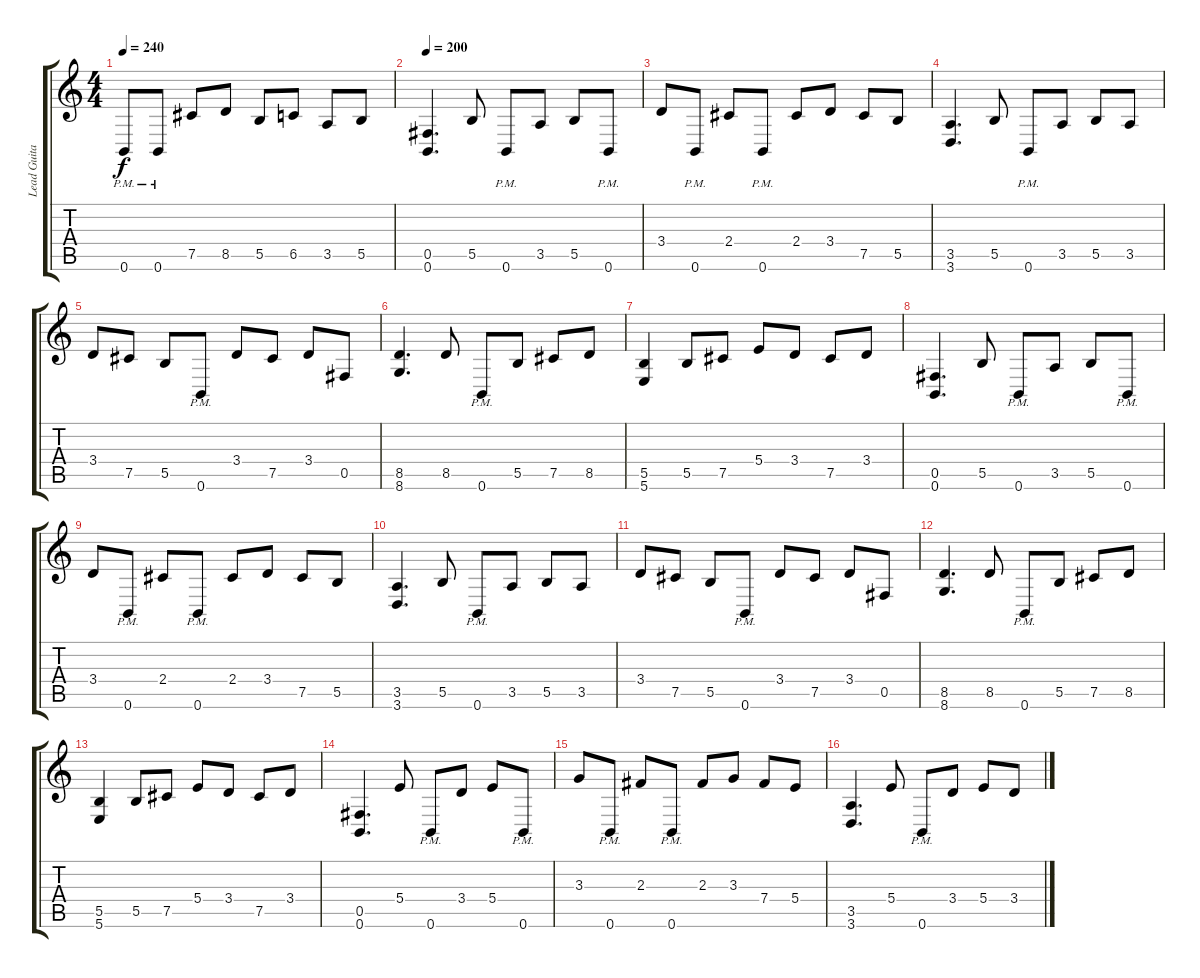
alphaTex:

\track ("Lead Guitar" "Lead Guita") {instrument distortionguitar}
\staff {score tabs}
\tuning (Db4 Ab3 E3 B2 Gb2 B1) {hide}
\ts (4 4)
\tempo 240
\clef g2
\ks c
0.6{pm}.8{dy f} 0.6{pm}.8 7.5.8 8.5.8 5.5.8 6.5.8 3.5.8 5.5.8 |
\tempo 200
(0.5 0.6).4{d} 5.5.8 0.6{pm}.8 3.5.8 5.5.8 0.6{pm}.8 |
3.4.8 0.6{pm}.8 2.4.8 0.6{pm}.8 2.4.8 3.4.8 7.5.8 5.5.8 |
(3.5 3.6).4{d} 5.5.8 0.6{pm}.8 3.5.8 5.5.8 3.5.8 |
3.4.8 7.5.8 5.5.8 0.6{pm}.8 3.4.8 7.5.8 3.4.8 0.5.8 |
(8.5 8.6).4{d} 8.5.8 0.6{pm}.8 5.5.8 7.5.8 8.5.8 |
(5.5 5.6).4 5.5.8 7.5.8 5.4.8 3.4.8 7.5.8 3.4.8 |
(0.5 0.6).4{d} 5.5.8 0.6{pm}.8 3.5.8 5.5.8 0.6{pm}.8 |
3.4.8 0.6{pm}.8 2.4.8 0.6{pm}.8 2.4.8 3.4.8 7.5.8 5.5.8 |
(3.5 3.6).4{d} 5.5.8 0.6{pm}.8 3.5.8 5.5.8 3.5.8 |
3.4.8 7.5.8 5.5.8 0.6{pm}.8 3.4.8 7.5.8 3.4.8 0.5.8 |
(8.5 8.6).4{d} 8.5.8 0.6{pm}.8 5.5.8 7.5.8 8.5.8 |
(5.5 5.6).4 5.5.8 7.5.8 5.4.8 3.4.8 7.5.8 3.4.8 |
(0.5 0.6).4{d} 5.4.8 0.6{pm}.8 3.4.8 5.4.8 0.6{pm}.8 |
3.3.8 0.6{pm}.8 2.3.8 0.6{pm}.8 2.3.8 3.3.8 7.4.8 5.4.8 |
(3.5 3.6).4{d} 5.4.8 0.6{pm}.8 3.4.8 5.4.8 3.4.8
